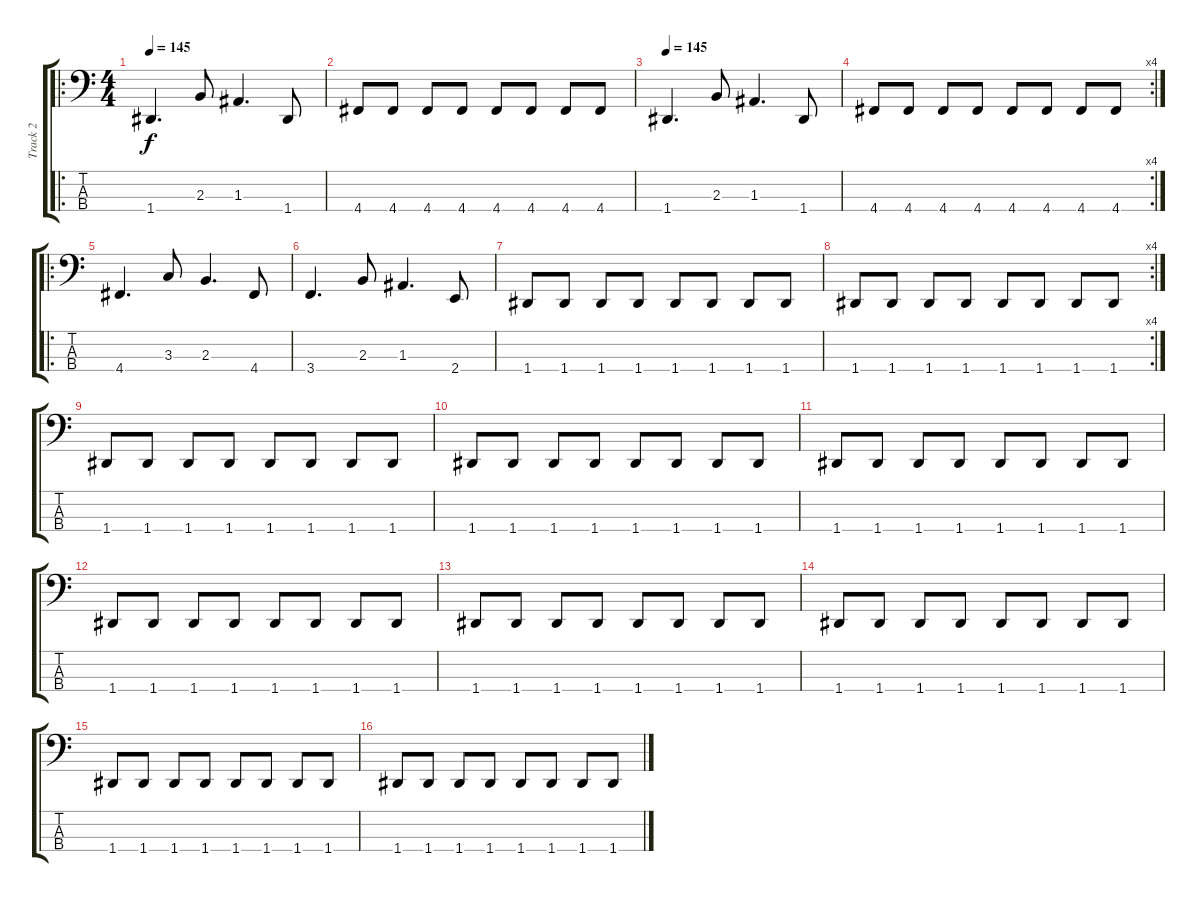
\track ("Track 2" "Track 2") {instrument electricbasspick}
\staff {score tabs}
\tuning (G2 D2 A1 D1) {hide}
\ro
\ts (4 4)
\tempo 145
\clef f4
\ks c
1.4.4{d dy f} 2.3.8 1.3.4{d} 1.4.8 |
4.4.8 4.4.8 4.4.8 4.4.8 4.4.8 4.4.8 4.4.8 4.4.8 |
\tempo 145
1.4.4{d} 2.3.8 1.3.4{d} 1.4.8 |
\rc 4
4.4.8 4.4.8 4.4.8 4.4.8 4.4.8 4.4.8 4.4.8 4.4.8 |
\ro
4.4.4{d} 3.3.8 2.3.4{d} 4.4.8 |
3.4.4{d} 2.3.8 1.3.4{d} 2.4.8 |
1.4.8 1.4.8 1.4.8 1.4.8 1.4.8 1.4.8 1.4.8 1.4.8 |
\rc 4
1.4.8 1.4.8 1.4.8 1.4.8 1.4.8 1.4.8 1.4.8 1.4.8 |
1.4.8 1.4.8 1.4.8 1.4.8 1.4.8 1.4.8 1.4.8 1.4.8 |
1.4.8 1.4.8 1.4.8 1.4.8 1.4.8 1.4.8 1.4.8 1.4.8 |
1.4.8 1.4.8 1.4.8 1.4.8 1.4.8 1.4.8 1.4.8 1.4.8 |
1.4.8 1.4.8 1.4.8 1.4.8 1.4.8 1.4.8 1.4.8 1.4.8 |
1.4.8 1.4.8 1.4.8 1.4.8 1.4.8 1.4.8 1.4.8 1.4.8 |
1.4.8 1.4.8 1.4.8 1.4.8 1.4.8 1.4.8 1.4.8 1.4.8 |
1.4.8 1.4.8 1.4.8 1.4.8 1.4.8 1.4.8 1.4.8 1.4.8 |
1.4.8 1.4.8 1.4.8 1.4.8 1.4.8 1.4.8 1.4.8 1.4.8
